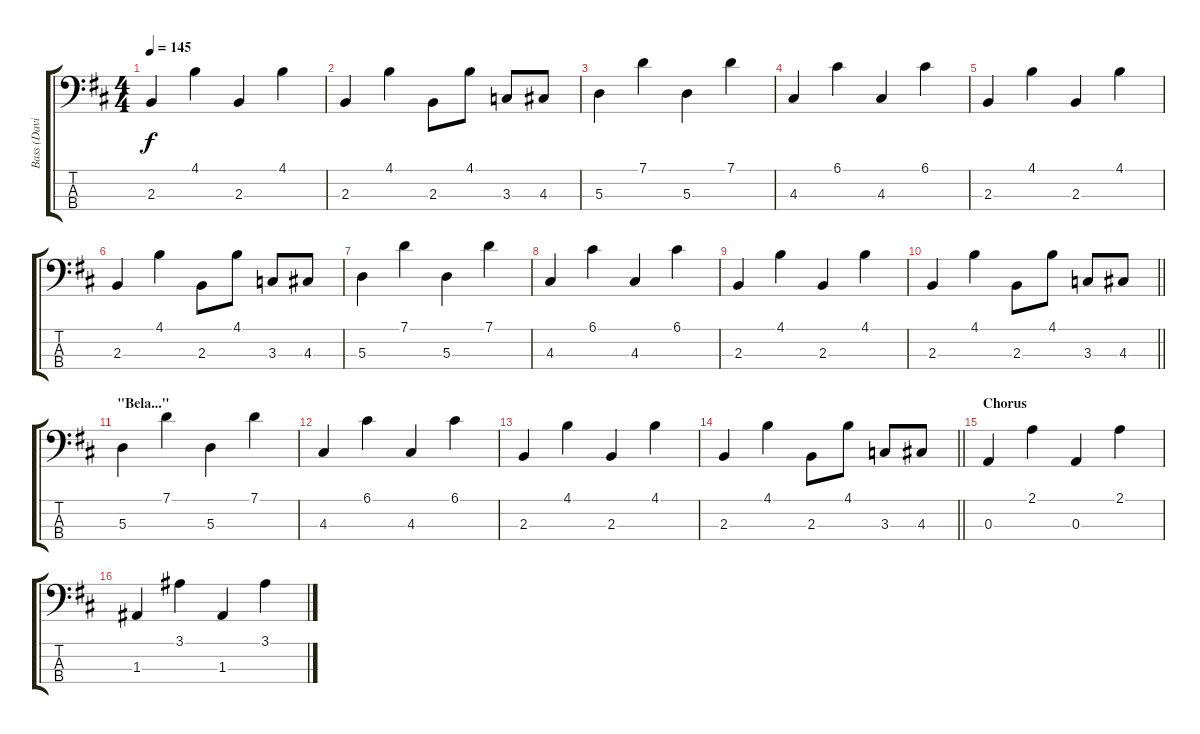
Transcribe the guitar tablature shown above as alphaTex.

\track ("Bass (David Jay)" "Bass (Davi") {instrument electricbassfinger}
\staff {score tabs}
\tuning (G2 D2 A1 E1) {hide}
\ts (4 4)
\tempo 145
\clef f4
\ks d
2.3.4{dy f} 4.1.4 2.3.4 4.1.4 |
2.3.4 4.1.4 2.3.8 4.1.8 3.3.8 4.3.8 |
5.3.4 7.1.4 5.3.4 7.1.4 |
4.3.4 6.1.4 4.3.4 6.1.4 |
2.3.4 4.1.4 2.3.4 4.1.4 |
2.3.4 4.1.4 2.3.8 4.1.8 3.3.8 4.3.8 |
5.3.4 7.1.4 5.3.4 7.1.4 |
4.3.4 6.1.4 4.3.4 6.1.4 |
2.3.4 4.1.4 2.3.4 4.1.4 |
\barLineRight lightlight
2.3.4 4.1.4 2.3.8 4.1.8 3.3.8 4.3.8 |
\section ("" "\"Bela...\"")
5.3.4 7.1.4 5.3.4 7.1.4 |
4.3.4 6.1.4 4.3.4 6.1.4 |
2.3.4 4.1.4 2.3.4 4.1.4 |
\barLineRight lightlight
2.3.4 4.1.4 2.3.8 4.1.8 3.3.8 4.3.8 |
\section ("" "Chorus")
0.3.4 2.1.4 0.3.4 2.1.4 |
1.3.4 3.1.4 1.3.4 3.1.4
